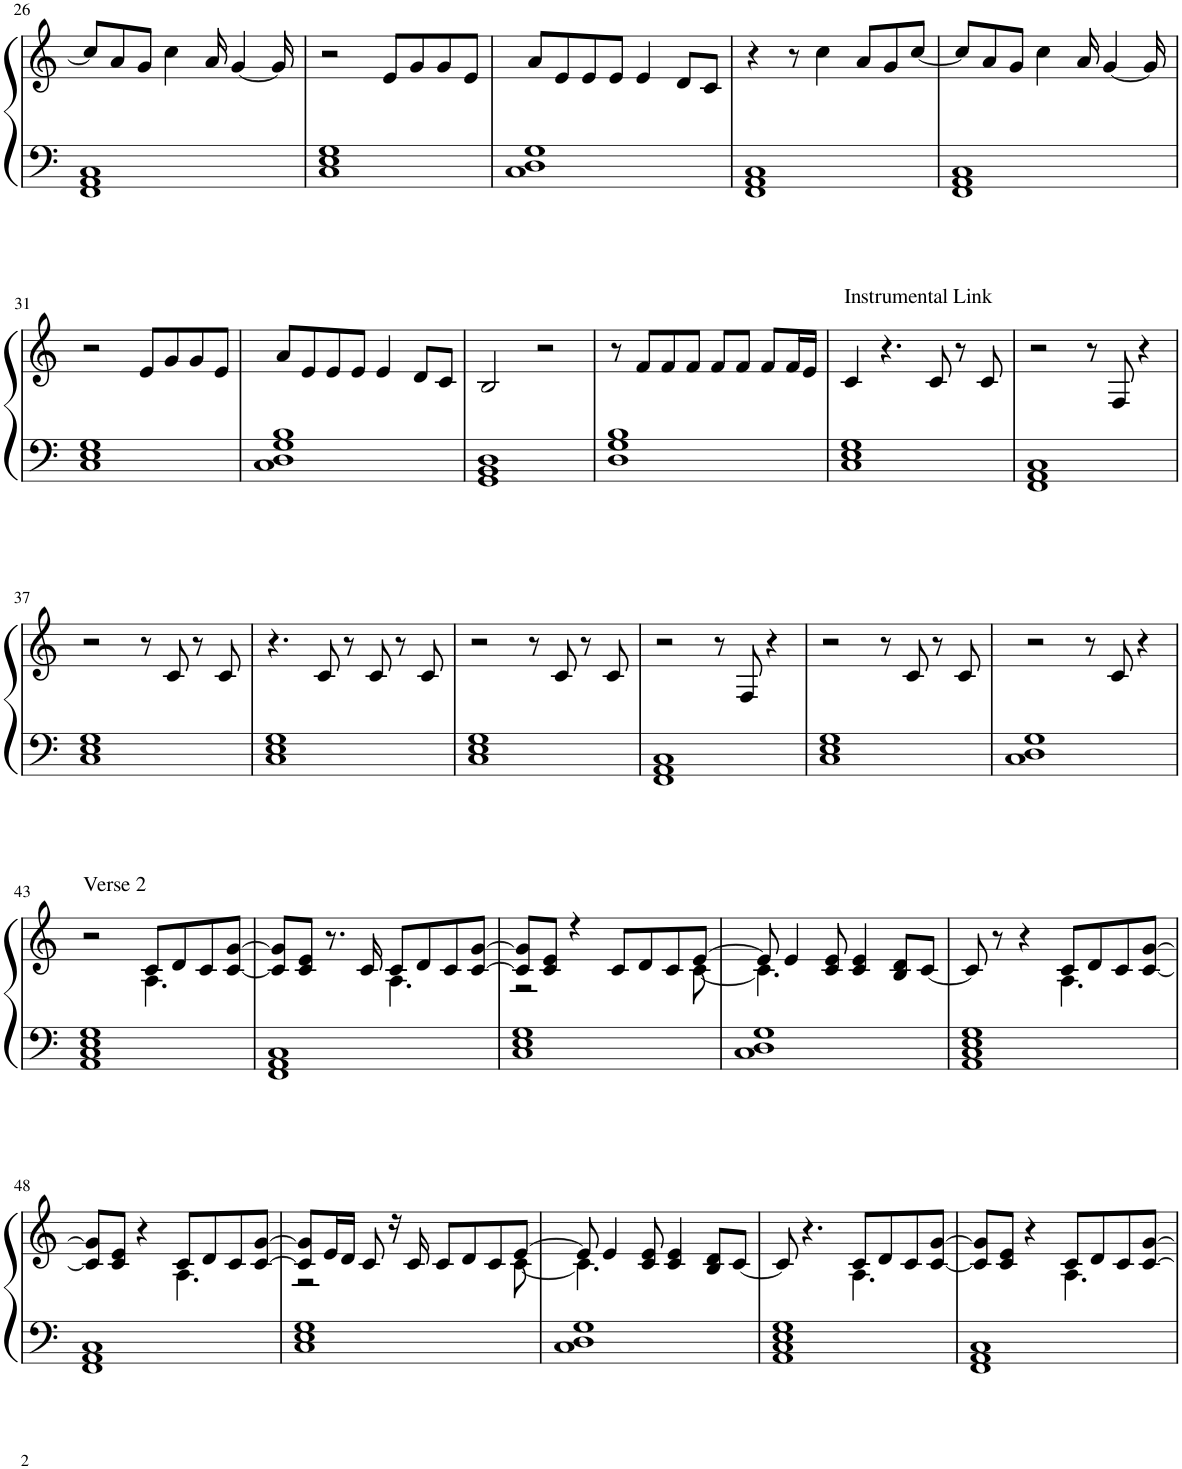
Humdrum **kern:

**kern	**kern
*part1	*part1
*staff2	*staff1
*I"Piano	*
*I'Pno.	*
!!LO:PB:g=z
*clefF4	*clefG2
*k[]	*k[]
*M4/4	*M4/4
*met(c)	*met(c)
=26	=26
1FF 1AA 1C	8cc/L]
.	8a/
.	8g/J
.	4cc\
.	16a/
.	[4g/
.	16g/]
=27	=27
1C 1E 1G	2r
.	8e/L
.	8g/
.	8g/
.	8e/J
=28	=28
1C 1D 1G	8a/L
.	8e/
.	8e/
.	8e/J
.	4e/
.	8d/L
.	8c/J
=29	=29
1FF 1AA 1C	4r
.	8r
.	4cc\
.	8a/L
.	8g/
.	[8cc/J
=30	=30
1FF 1AA 1C	8cc/L]
.	8a/
.	8g/J
.	4cc\
.	16a/
.	[4g/
.	16g/]
!!LO:LB:g=z
=31	=31
1C 1E 1G	2r
.	8e/L
.	8g/
.	8g/
.	8e/J
=32	=32
1C 1D 1G 1B	8a/L
.	8e/
.	8e/
.	8e/J
.	4e/
.	8d/L
.	8c/J
=33	=33
1GG 1BB 1D	2B/
.	2r
=34	=34
1D 1G 1B	8r
.	8f/L
.	8f/
.	8f/J
.	8f/L
.	8f/J
.	8f/L
.	16f/L
.	16e/JJ
=35	=35
!	!LO:TX:a:t=Instrumental Link
1C 1E 1G	4c/
.	4.r
.	8c/
.	8r
.	8c/
=36	=36
1FF 1AA 1C	2r
.	8r
.	8F/
.	4r
!!LO:LB:g=z
=37	=37
1C 1E 1G	2r
.	8r
.	8c/
.	8r
.	8c/
=38	=38
1C 1E 1G	4.r
.	8c/
.	8r
.	8c/
.	8r
.	8c/
=39	=39
1C 1E 1G	2r
.	8r
.	8c/
.	8r
.	8c/
=40	=40
1FF 1AA 1C	2r
.	8r
.	8F/
.	4r
=41	=41
1C 1E 1G	2r
.	8r
.	8c/
.	8r
.	8c/
=42	=42
1C 1D 1G	2r
.	8r
.	8c/
.	4r
!!LO:LB:g=z
=43	=43
*	*^
!	!LO:TX:a:t=Verse 2	!
1AA 1C 1E 1G	2r	2ryy
.	8c/L	4.A\
.	8d/	.
.	8c/	.
.	[8c/ [8g/J	8ryy
=44	=44	=44
1FF 1AA 1C	8c/] 8g/]L	2ryy
.	8c/ 8e/J	.
.	8.r	.
.	16c/	.
.	8c/L	4.A\
.	8d/	.
.	8c/	.
.	[8c/ [8g/J	8ryy
=45	=45	=45
1C 1E 1G	8c/] 8g/]L	2r
.	8c/ 8e/J	.
.	4r	.
.	8c/L	4.ryy
.	8d/	.
.	8c/	.
.	[8e/J	[8c\
=46	=46	=46
1C 1D 1G	8e/]	4.c\]
.	4e/	.
.	8c/ 8e/	2ryy
.	4c/ 4e/	.
.	8B/ 8d/L	.
.	[8c/J	8ryy
=47	=47	=47
1AA 1C 1E 1G	8c/]	2ryy
.	8r	.
.	4r	.
.	8c/L	4.A\
.	8d/	.
.	8c/	.
.	[8c/ [8g/J	8ryy
!!LO:LB:g=z	!!
=48	=48	=48
1FF 1AA 1C	8c/] 8g/]L	2ryy
.	8c/ 8e/J	.
.	4r	.
.	8c/L	4.A\
.	8d/	.
.	8c/	.
.	[8c/ [8g/J	8ryy
=49	=49	=49
1C 1E 1G	8c/] 8g/]L	2r
.	16e/L	.
.	16d/JJ	.
.	8c/	.
.	16r	.
.	16c/	.
.	8c/L	4.ryy
.	8d/	.
.	8c/	.
.	[8e/J	[8c\
=50	=50	=50
1C 1D 1G	8e/]	4.c\]
.	4e/	.
.	8c/ 8e/	2ryy
.	4c/ 4e/	.
.	8B/ 8d/L	.
.	[8c/J	8ryy
=51	=51	=51
1AA 1C 1E 1G	8c/]	2ryy
.	4.r	.
.	8c/L	4.A\
.	8d/	.
.	8c/	.
.	[8c/ [8g/J	8ryy
=52	=52	=52
1FF 1AA 1C	8c/] 8g/]L	2ryy
.	8c/ 8e/J	.
.	4r	.
.	8c/L	4.A\
.	8d/	.
.	8c/	.
.	[8c/ [8g/J	8ryy
*	*v	*v
=	=
*-	*-
